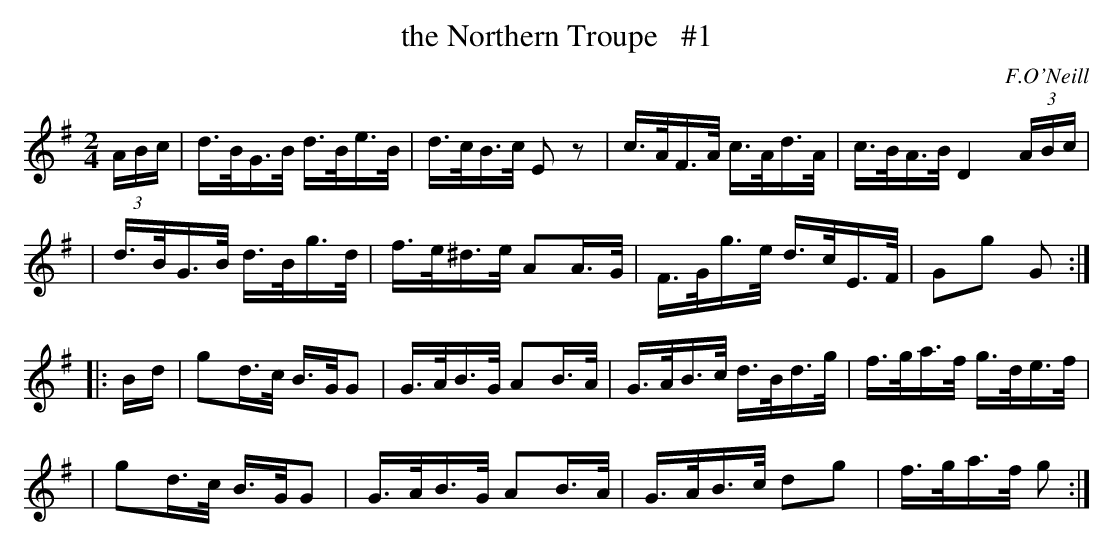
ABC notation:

X:1
T: the Northern Troupe   #1
O: F.O'Neill
M: 2/4
L: 1/16
K: G
(3ABc \
| d>BG>B d>Be>B | d>cB>c  E2z2 | c>AF>A c>Ad>A | c>BA>BD4 (3ABc |
| d>BG>B d>Bg>d | f>e^d>e A2A>G | F>Gg>e d>cE>F | G2g2 G2 :|
|: B-d \
| g2d>c B>GG2 | G>AB>G A2B>A | G>AB>c d>Bd>g | f>ga>f g>de>f |
| g2d>c B>GG2 | G>AB>G A2B>A | G>AB>c d2g2 | f>ga>f g2 :|
